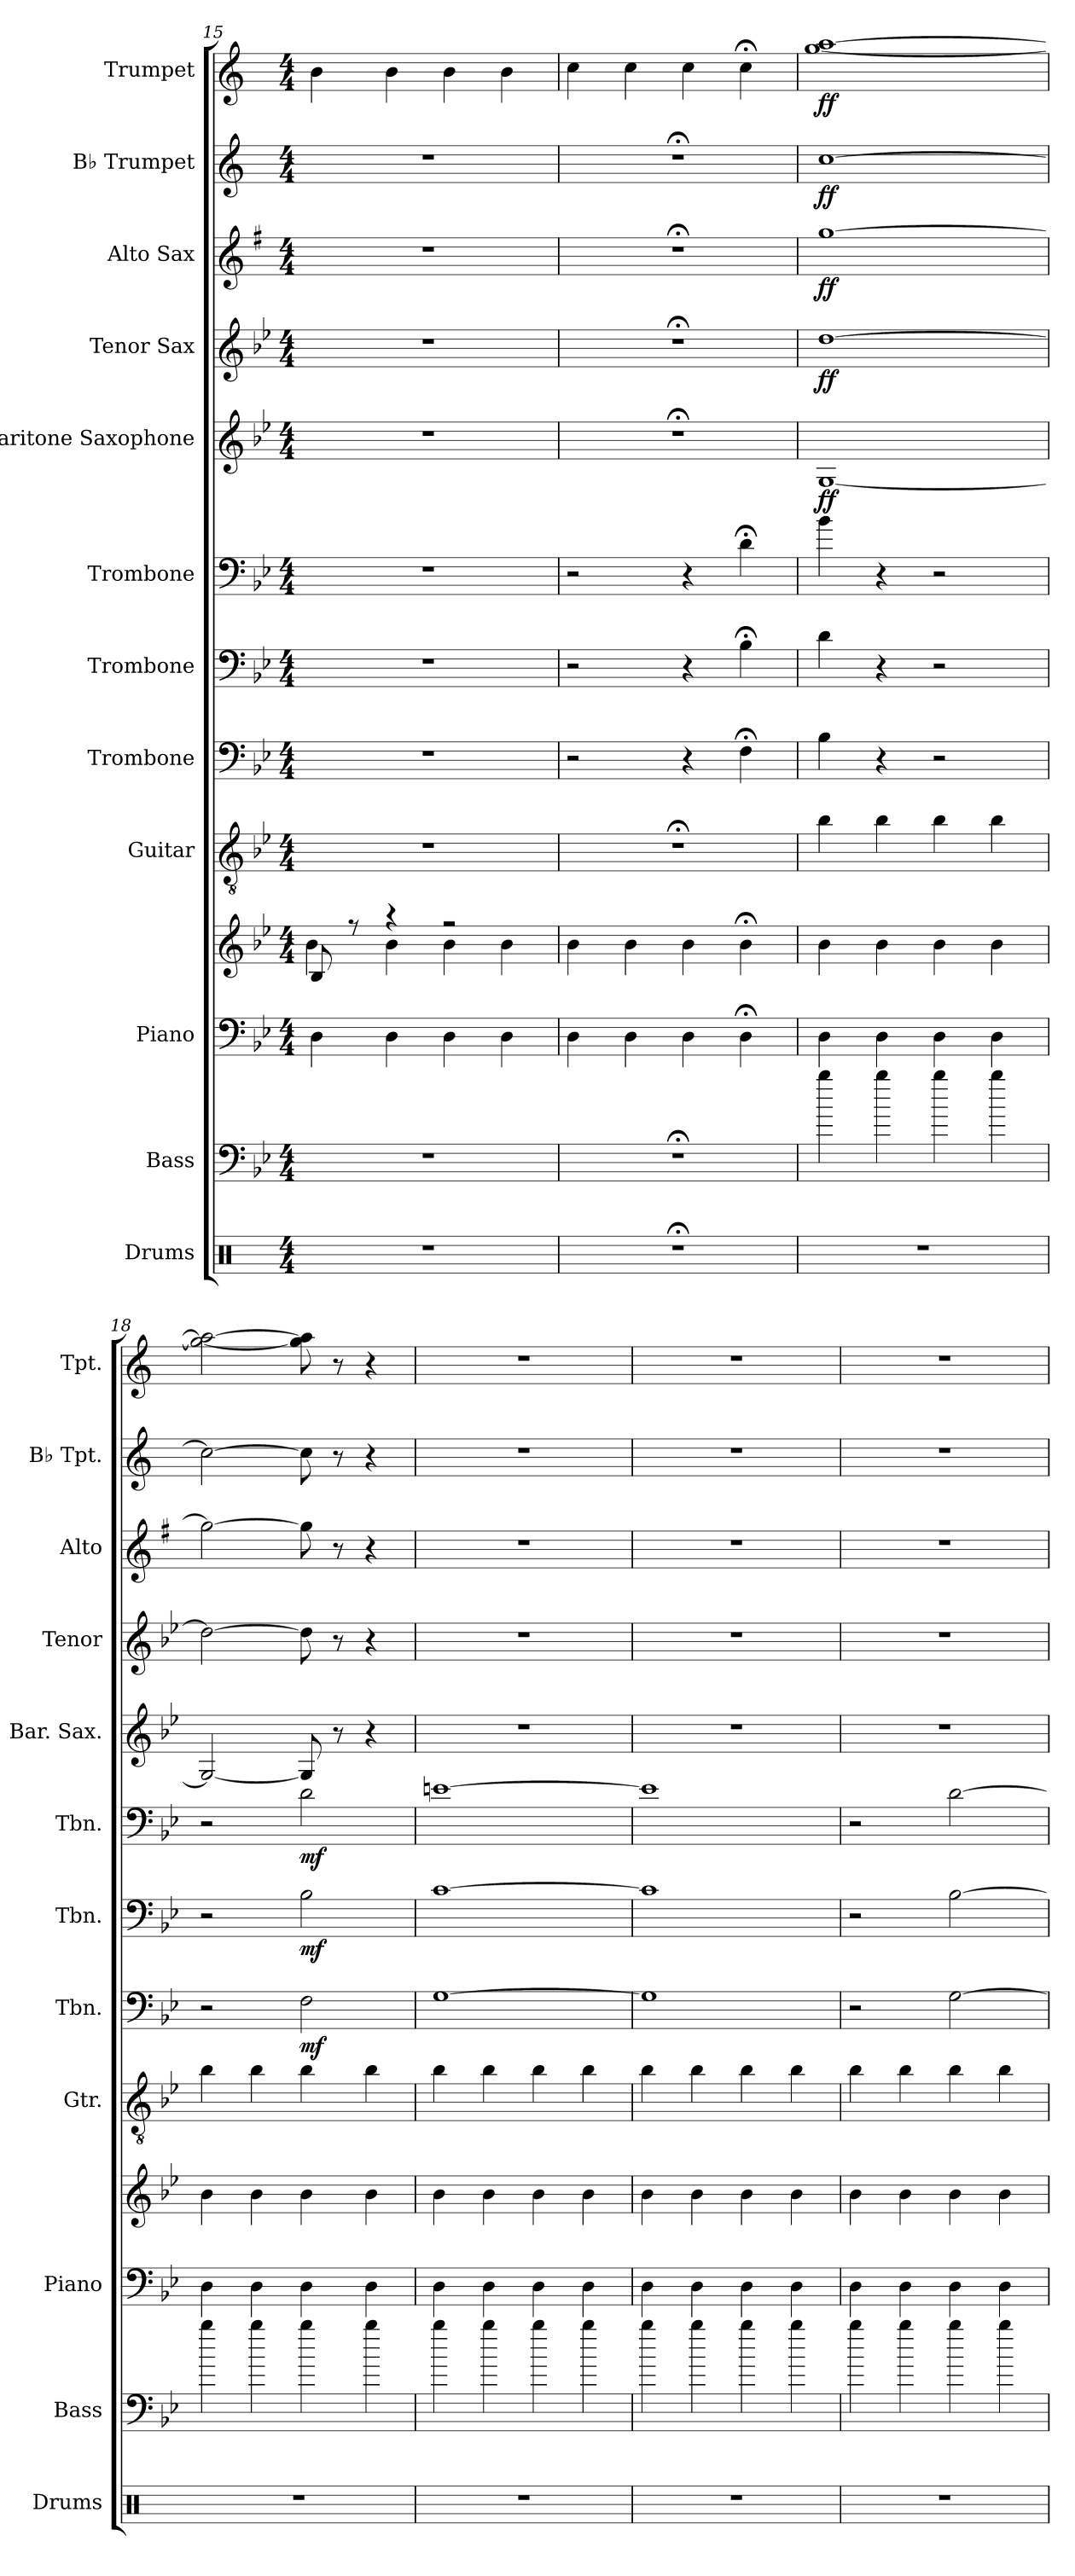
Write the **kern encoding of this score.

**kern	**kern	**kern	**kern	**kern	**kern	**dynam	**kern	**dynam	**kern	**dynam	**kern	**dynam	**kern	**dynam	**kern	**dynam	**kern	**dynam	**kern	**dynam
*part12	*part11	*part10	*part10	*part9	*part8	*part8	*part7	*part7	*part6	*part6	*part5	*part5	*part4	*part4	*part3	*part3	*part2	*part2	*part1	*part1
*staff13	*staff12	*staff11	*staff10	*staff9	*staff8	*staff8	*staff7	*staff7	*staff6	*staff6	*staff5	*staff5	*staff4	*staff4	*staff3	*staff3	*staff2	*staff2	*staff1	*staff1
*I"Drums	*I"Bass	*I"Piano	*	*I"Guitar	*I"Trombone	*	*I"Trombone	*	*I"Trombone	*	*I"Baritone Saxophone	*	*I"Tenor Sax	*	*I"Alto Sax	*	*I"B♭ Trumpet	*	*I"Trumpet	*
*I'Drums	*I'Bass	*I'Piano	*	*I'Gtr.	*I'Tbn.	*	*I'Tbn.	*	*I'Tbn.	*	*I'Bar. Sax.	*	*I'Tenor	*	*I'Alto	*	*I'B♭ Tpt.	*	*I'Tpt.	*
*clefX	*clefF4	*clefF4	*clefG2	*clefGv2	*clefF4	*	*clefF4	*	*clefF4	*	*clefG2	*	*clefG2	*	*clefG2	*	*clefG2	*	*clefG2	*
*	*ITrd7c12	*	*	*	*	*	*	*	*	*	*ITrd12c21	*	*ITrd8c14	*	*ITrd5c9	*	*ITrd1c2	*	*ITrd1c2	*
*k[]	*k[b-e-]	*k[b-e-]	*k[b-e-]	*k[b-e-]	*k[b-e-]	*	*k[b-e-]	*	*k[b-e-]	*	*k[b-e-]	*	*k[b-e-]	*	*k[b-e-]	*	*k[b-e-]	*	*k[b-e-]	*
*M4/4	*M4/4	*M4/4	*M4/4	*M4/4	*M4/4	*	*M4/4	*	*M4/4	*	*M4/4	*	*M4/4	*	*M4/4	*	*M4/4	*	*M4/4	*
=15	=15	=15	=15	=15	=15	=15	=15	=15	=15	=15	=15	=15	=15	=15	=15	=15	=15	=15	=15	=15
*	*	*	*^	*	*	*	*	*	*	*	*	*	*	*	*	*	*	*	*	*
1r	1r	4D	8B-/	4b-	1r	1r	.	1r	.	1r	.	1r	.	1r	.	1r	.	1r	.	4a	.
.	.	.	8r	.	.	.	.	.	.	.	.	.	.	.	.	.	.	.	.	.	.
.	.	4D	4r	4b-	.	.	.	.	.	.	.	.	.	.	.	.	.	.	.	4a	.
.	.	4D	2r	4b-	.	.	.	.	.	.	.	.	.	.	.	.	.	.	.	4a	.
.	.	4D	.	4b-	.	.	.	.	.	.	.	.	.	.	.	.	.	.	.	4a	.
*	*	*	*v	*v	*	*	*	*	*	*	*	*	*	*	*	*	*	*	*	*	*
=16	=16	=16	=16	=16	=16	=16	=16	=16	=16	=16	=16	=16	=16	=16	=16	=16	=16	=16	=16	=16
1r;<	1r;<	4D	4b-	1r;<	2r	.	2r	.	2r	.	1r;<	.	1r;<	.	1r;<	.	1r;<	.	4b-	.
.	.	4D	4b-	.	.	.	.	.	.	.	.	.	.	.	.	.	.	.	4b-	.
.	.	4D	4b-	.	4r	.	4r	.	4r	.	.	.	.	.	.	.	.	.	4b-	.
.	.	4D;<	4b-;<	.	4F;<\	.	4B-;<\	.	4d;<\	.	.	.	.	.	.	.	.	.	4b-;<	.
=17	=17	=17	=17	=17	=17	=17	=17	=17	=17	=17	=17	=17	=17	=17	=17	=17	=17	=17	=17	=17
!!LO:REH:place=s1:a:B:fs=14:t=B
*	*	*	*	*	*	*	*	*	*	*	*	*	*	*	*	*	*	*	*MM165	*
!	!	!	!	!	!	!	!	!	!	!	!	!LO:DY:b	!	!LO:DY:b	!	!LO:DY:b	!	!LO:DY:b	!	!LO:DY:b
1r	4b-	4D	4b-	4b-	4B-\	.	4d\	.	4b-\	.	[1GG	ff	[1d	ff	[1b-	ff	[1b-	ff	[1ff [1gg	ff
.	4b-	4D	4b-	4b-	4r	.	4r	.	4r	.	.	.	.	.	.	.	.	.	.	.
.	4b-	4D	4b-	4b-	2r	.	2r	.	2r	.	.	.	.	.	.	.	.	.	.	.
.	4b-	4D	4b-	4b-	.	.	.	.	.	.	.	.	.	.	.	.	.	.	.	.
=18	=18	=18	=18	=18	=18	=18	=18	=18	=18	=18	=18	=18	=18	=18	=18	=18	=18	=18	=18	=18
1r	4b-	4D	4b-	4b-	2r	.	2r	.	2r	.	2GG/_	.	2d\_	.	2b-\_	.	2b-\_	.	2ff\_ 2gg\_	.
.	4b-	4D	4b-	4b-	.	.	.	.	.	.	.	.	.	.	.	.	.	.	.	.
!	!	!	!	!	!	!LO:DY:b	!	!LO:DY:b	!	!LO:DY:b	!	!	!	!	!	!	!	!	!	!
.	4b-	4D	4b-	4b-	2F\	mf	2B-\	mf	2d\	mf	8GG/]	.	8d\]	.	8b-\]	.	8b-\]	.	8ff\] 8gg\]	.
.	.	.	.	.	.	.	.	.	.	.	8r	.	8r	.	8r	.	8r	.	8r	.
.	4b-	4D	4b-	4b-	.	.	.	.	.	.	4r	.	4r	.	4r	.	4r	.	4r	.
!!LO:PB:g=z
=19	=19	=19	=19	=19	=19	=19	=19	=19	=19	=19	=19	=19	=19	=19	=19	=19	=19	=19	=19	=19
1r	4b-	4D	4b-	4b-	[1G	.	[1c	.	[1en	.	1r	.	1r	.	1r	.	1r	.	1r	.
.	4b-	4D	4b-	4b-	.	.	.	.	.	.	.	.	.	.	.	.	.	.	.	.
.	4b-	4D	4b-	4b-	.	.	.	.	.	.	.	.	.	.	.	.	.	.	.	.
.	4b-	4D	4b-	4b-	.	.	.	.	.	.	.	.	.	.	.	.	.	.	.	.
=20	=20	=20	=20	=20	=20	=20	=20	=20	=20	=20	=20	=20	=20	=20	=20	=20	=20	=20	=20	=20
1r	4b-	4D	4b-	4b-	1G]	.	1c]	.	1e]	.	1r	.	1r	.	1r	.	1r	.	1r	.
.	4b-	4D	4b-	4b-	.	.	.	.	.	.	.	.	.	.	.	.	.	.	.	.
.	4b-	4D	4b-	4b-	.	.	.	.	.	.	.	.	.	.	.	.	.	.	.	.
.	4b-	4D	4b-	4b-	.	.	.	.	.	.	.	.	.	.	.	.	.	.	.	.
=21	=21	=21	=21	=21	=21	=21	=21	=21	=21	=21	=21	=21	=21	=21	=21	=21	=21	=21	=21	=21
1r	4b-	4D	4b-	4b-	2r	.	2r	.	2r	.	1r	.	1r	.	1r	.	1r	.	1r	.
.	4b-	4D	4b-	4b-	.	.	.	.	.	.	.	.	.	.	.	.	.	.	.	.
.	4b-	4D	4b-	4b-	[2G\	.	[2B-\	.	[2d\	.	.	.	.	.	.	.	.	.	.	.
.	4b-	4D	4b-	4b-	.	.	.	.	.	.	.	.	.	.	.	.	.	.	.	.
=	=	=	=	=	=	=	=	=	=	=	=	=	=	=	=	=	=	=	=	=
*-	*-	*-	*-	*-	*-	*-	*-	*-	*-	*-	*-	*-	*-	*-	*-	*-	*-	*-	*-	*-
